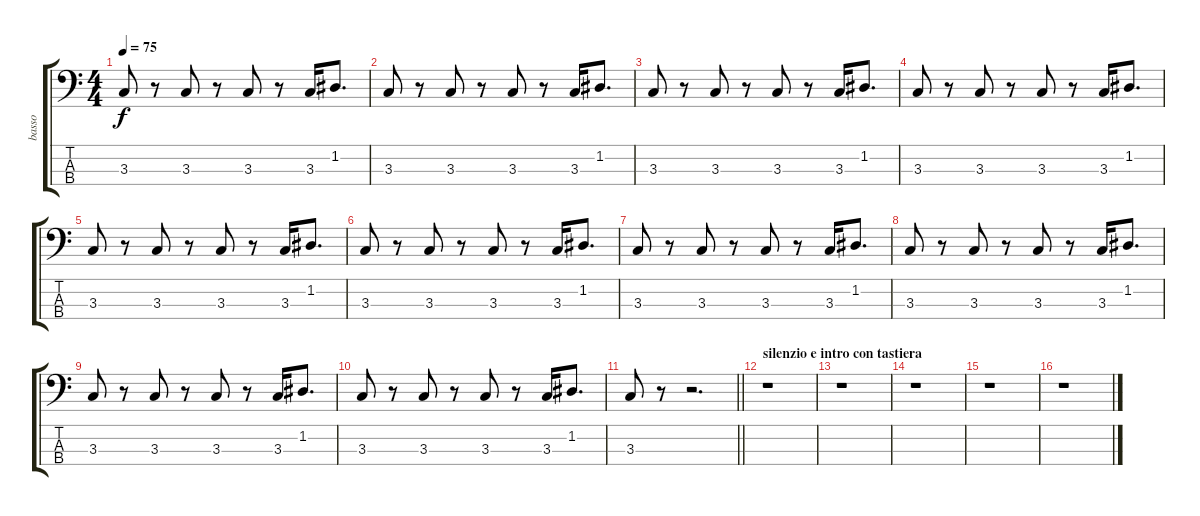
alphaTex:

\track ("basso" "basso") {instrument electricbassfinger}
\staff {score tabs}
\tuning (G2 D2 A1 E1) {hide}
\ts (4 4)
\tempo 75
\clef f4
\ks c
3.3.8{dy f} r.8 3.3.8 r.8 3.3.8 r.8 3.3.16 1.2.8{d} |
3.3.8 r.8 3.3.8 r.8 3.3.8 r.8 3.3.16 1.2.8{d} |
3.3.8 r.8 3.3.8 r.8 3.3.8 r.8 3.3.16 1.2.8{d} |
3.3.8 r.8 3.3.8 r.8 3.3.8 r.8 3.3.16 1.2.8{d} |
3.3.8 r.8 3.3.8 r.8 3.3.8 r.8 3.3.16 1.2.8{d} |
3.3.8 r.8 3.3.8 r.8 3.3.8 r.8 3.3.16 1.2.8{d} |
3.3.8 r.8 3.3.8 r.8 3.3.8 r.8 3.3.16 1.2.8{d} |
3.3.8 r.8 3.3.8 r.8 3.3.8 r.8 3.3.16 1.2.8{d} |
3.3.8 r.8 3.3.8 r.8 3.3.8 r.8 3.3.16 1.2.8{d} |
3.3.8 r.8 3.3.8 r.8 3.3.8 r.8 3.3.16 1.2.8{d} |
\barLineRight lightlight
3.3.8 r.8 r.2{d} |
\section ("" "silenzio e intro con tastiera")
r.1 |
r.1 |
r.1 |
r.1 |
r.1
